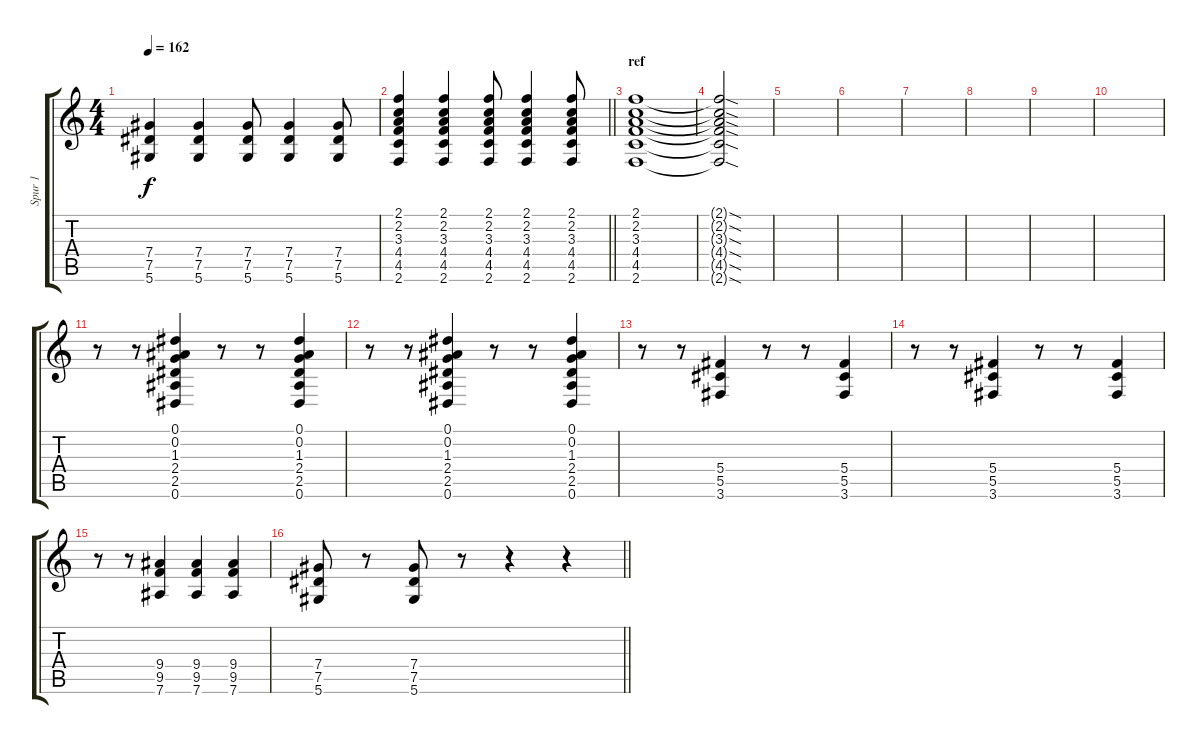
\track ("Spur 1" "Spur 1") {instrument overdrivenguitar}
\staff {score tabs}
\tuning (Eb4 Bb3 Gb3 Db3 Ab2 Eb2) {hide}
\ts (4 4)
\tempo 162
\clef g2
\ks c
(7.4 7.5 5.6).4{dy f} (7.4 7.5 5.6).4 (7.4 7.5 5.6).8 (7.4 7.5 5.6).4 (7.4 7.5 5.6).8 |
\barLineRight lightlight
(2.1 2.2 3.3 4.4 4.5 2.6).4 (2.1 2.2 3.3 4.4 4.5 2.6).4 (2.1 2.2 3.3 4.4 4.5 2.6).8 (2.1 2.2 3.3 4.4 4.5 2.6).4 (2.1 2.2 3.3 4.4 4.5 2.6).8 |
\section ("" "ref")
(2.1 2.2 3.3 4.4 4.5 2.6).1 |
(2.1{sod t} 2.2{sod t} 3.3{sod t} 4.4{sod t} 4.5{sod t} 2.6{sod t}).2 |
|
|
|
|
|
|
r.8 r.8 (0.1 0.2 1.3 2.4 2.5 0.6).4 r.8 r.8 (0.1 0.2 1.3 2.4 2.5 0.6).4 |
r.8 r.8 (0.1 0.2 1.3 2.4 2.5 0.6).4 r.8 r.8 (0.1 0.2 1.3 2.4 2.5 0.6).4 |
r.8 r.8 (5.4 5.5 3.6).4 r.8 r.8 (5.4 5.5 3.6).4 |
r.8 r.8 (5.4 5.5 3.6).4 r.8 r.8 (5.4 5.5 3.6).4 |
r.8 r.8 (9.4 9.5 7.6).4 (9.4 9.5 7.6).4 (9.4 9.5 7.6).4 |
\barLineRight lightlight
(7.4 7.5 5.6).8 r.8 (7.4 7.5 5.6).8 r.8 r.4 r.4
